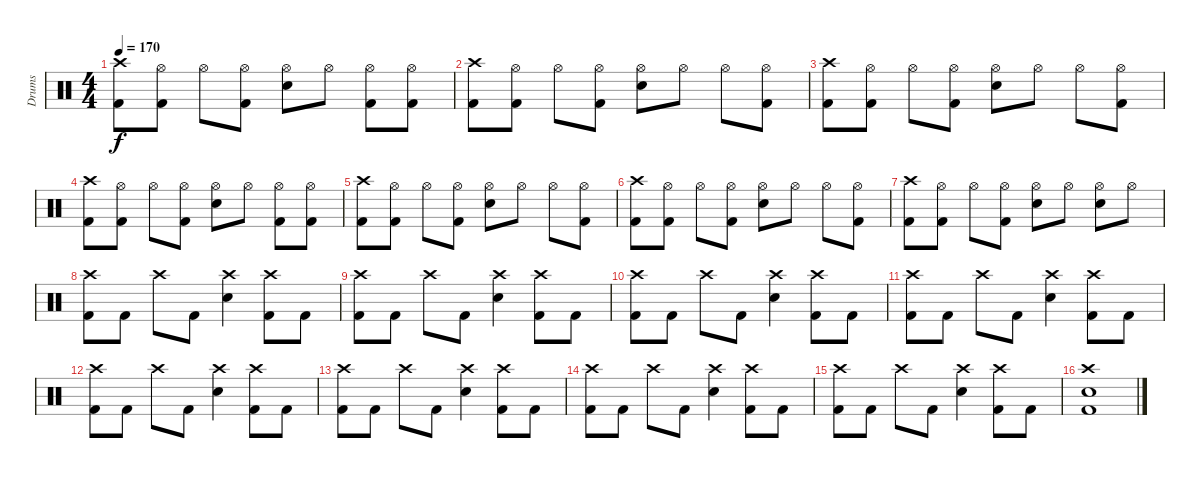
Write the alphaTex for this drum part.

\track ("Drums" "Drums") {instrument percussion}
\staff {score}
\articulation defaults
\ts (4 4)
\tempo 170
\clef neutral
\ks c
("Crash high (hit)" "Kick (hit) 2").8{dy f} ("Hi-Hat (open)" "Kick (hit) 2").8 "Hi-Hat (open)".8 ("Hi-Hat (open)" "Kick (hit) 2").8 ("Hi-Hat (open)" "Electric Snare (hit)").8 "Hi-Hat (open)".8 ("Hi-Hat (open)" "Kick (hit) 2").8 ("Hi-Hat (open)" "Kick (hit) 2").8 |
("Crash high (hit)" "Kick (hit) 2").8 ("Hi-Hat (open)" "Kick (hit) 2").8 "Hi-Hat (open)".8 ("Hi-Hat (open)" "Kick (hit) 2").8 ("Hi-Hat (open)" "Electric Snare (hit)").8 "Hi-Hat (open)".8 "Hi-Hat (open)".8 ("Hi-Hat (open)" "Kick (hit) 2").8 |
("Crash high (hit)" "Kick (hit) 2").8 ("Hi-Hat (open)" "Kick (hit) 2").8 "Hi-Hat (open)".8 ("Hi-Hat (open)" "Kick (hit) 2").8 ("Hi-Hat (open)" "Electric Snare (hit)").8 "Hi-Hat (open)".8 "Hi-Hat (open)".8 ("Hi-Hat (open)" "Kick (hit) 2").8 |
("Crash high (hit)" "Kick (hit) 2").8 ("Hi-Hat (open)" "Kick (hit) 2").8 "Hi-Hat (open)".8 ("Hi-Hat (open)" "Kick (hit) 2").8 ("Hi-Hat (open)" "Electric Snare (hit)").8 "Hi-Hat (open)".8 ("Hi-Hat (open)" "Kick (hit) 2").8 ("Hi-Hat (open)" "Kick (hit) 2").8 |
("Crash high (hit)" "Kick (hit) 2").8 ("Hi-Hat (open)" "Kick (hit) 2").8 "Hi-Hat (open)".8 ("Hi-Hat (open)" "Kick (hit) 2").8 ("Hi-Hat (open)" "Electric Snare (hit)").8 "Hi-Hat (open)".8 "Hi-Hat (open)".8 ("Hi-Hat (open)" "Kick (hit) 2").8 |
("Crash high (hit)" "Kick (hit) 2").8 ("Hi-Hat (open)" "Kick (hit) 2").8 "Hi-Hat (open)".8 ("Hi-Hat (open)" "Kick (hit) 2").8 ("Hi-Hat (open)" "Electric Snare (hit)").8 "Hi-Hat (open)".8 "Hi-Hat (open)".8 ("Hi-Hat (open)" "Kick (hit) 2").8 |
("Crash high (hit)" "Kick (hit) 2").8 ("Hi-Hat (open)" "Kick (hit) 2").8 "Hi-Hat (open)".8 ("Hi-Hat (open)" "Kick (hit) 2").8 ("Hi-Hat (open)" "Electric Snare (hit)").8 "Hi-Hat (open)".8 ("Hi-Hat (open)" "Electric Snare (hit)").8 "Hi-Hat (open)".8 |
("Crash high (hit)" "Kick (hit) 2").8 "Kick (hit) 2".8 "Crash high (hit)".8 "Kick (hit) 2".8 ("Crash high (hit)" "Electric Snare (hit)").4 ("Crash high (hit)" "Kick (hit) 2").8 "Kick (hit) 2".8 |
("Crash high (hit)" "Kick (hit) 2").8 "Kick (hit) 2".8 "Crash high (hit)".8 "Kick (hit) 2".8 ("Crash high (hit)" "Electric Snare (hit)").4 ("Crash high (hit)" "Kick (hit) 2").8 "Kick (hit) 2".8 |
("Crash high (hit)" "Kick (hit) 2").8 "Kick (hit) 2".8 "Crash high (hit)".8 "Kick (hit) 2".8 ("Crash high (hit)" "Electric Snare (hit)").4 ("Crash high (hit)" "Kick (hit) 2").8 "Kick (hit) 2".8 |
("Crash high (hit)" "Kick (hit) 2").8 "Kick (hit) 2".8 "Crash high (hit)".8 "Kick (hit) 2".8 ("Crash high (hit)" "Electric Snare (hit)").4 ("Crash high (hit)" "Kick (hit) 2").8 "Kick (hit) 2".8 |
("Crash high (hit)" "Kick (hit) 2").8 "Kick (hit) 2".8 "Crash high (hit)".8 "Kick (hit) 2".8 ("Crash high (hit)" "Electric Snare (hit)").4 ("Crash high (hit)" "Kick (hit) 2").8 "Kick (hit) 2".8 |
("Crash high (hit)" "Kick (hit) 2").8 "Kick (hit) 2".8 "Crash high (hit)".8 "Kick (hit) 2".8 ("Crash high (hit)" "Electric Snare (hit)").4 ("Crash high (hit)" "Kick (hit) 2").8 "Kick (hit) 2".8 |
("Crash high (hit)" "Kick (hit) 2").8 "Kick (hit) 2".8 "Crash high (hit)".8 "Kick (hit) 2".8 ("Crash high (hit)" "Electric Snare (hit)").4 ("Crash high (hit)" "Kick (hit) 2").8 "Kick (hit) 2".8 |
("Crash high (hit)" "Kick (hit) 2").8 "Kick (hit) 2".8 "Crash high (hit)".8 "Kick (hit) 2".8 ("Crash high (hit)" "Electric Snare (hit)").4 ("Crash high (hit)" "Kick (hit) 2").8 "Kick (hit) 2".8 |
("Crash high (hit)" "Electric Snare (hit)" "Kick (hit) 2").1
